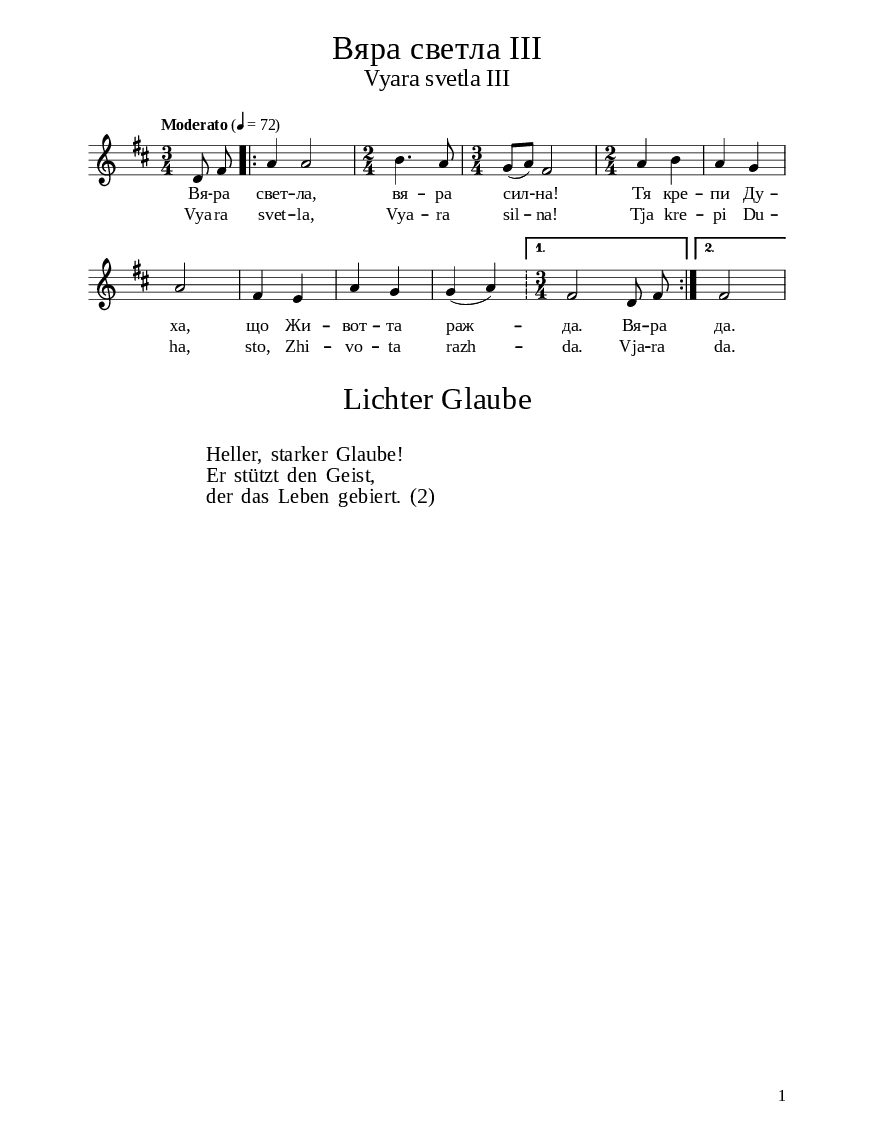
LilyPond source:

\version "2.22.1"

% include paper part and global functions
\include "include/globals.ily"

\bookpart {
  \include "include/bookpart-paper.ily"
  \score {
    \include "include/score-layout.ily"

    \new Voice \absolute {
      \clef treble
      \key d \major
      \time 3/4
      \tempoFunc "Moderato" 4 "72"
      \autoBeamOff
      \partial 4
      d'8  fis'8 | \repeat volta 2 {
        a'4  % 2
        a'2 | % 3
        \time 2/4 b'4.  a'8 |  \time 3/4 g'8 ( [  a'8 ])  | % 4
        fis'2 | % 5
        \time 2/4 a'4 b'4  | % 6
        a'4  g'4 \break | % 7
        a'2 | % 8
        fis'4  e'4 | % 9
        a'4  g'4 |
        g'4 (  a'4 ) \bar "!" |
      }  % 11

      \alternative {
        {\time 3/4 fis'2 d'8 fis'8}
        { fis'2}
      }
    }

    \addlyrics {
      Вя -- ра свет --   ла,
      вя -- ра сил --   на! Тя кре -- пи Ду -- ха, що Жи -- вот -- та раж -- да. Вя -- ра да.}
      \addlyrics {
        Vya -- ra svet -- la, Vya -- ra sil -- na! Tja kre -- pi Du -- ha, sto, Zhi -- vo -- ta razh -- da. Vja -- ra da.}

        \header {
          title = \titleFunc "Вяра светла III" "Vyara svetla III"
        }

        \midi{}

      } % score



      % include foreign translation(s) of the song
      \version "2.20.0"

\markup \fill-line { \fontsize #6 "Lichter Glaube" }
\markup \null
\markup \null
\markup \fontsize #+2.5 {
  \hspace #10
  \override #'(baseline-skip . 2)

  \column {
    \line { " " }

\line { " " Heller, starker Glaube! }

\line { " " Er stützt den Geist, }

\line { " " der das Leben gebiert. (2)}

  }
}


    } % bookpart

